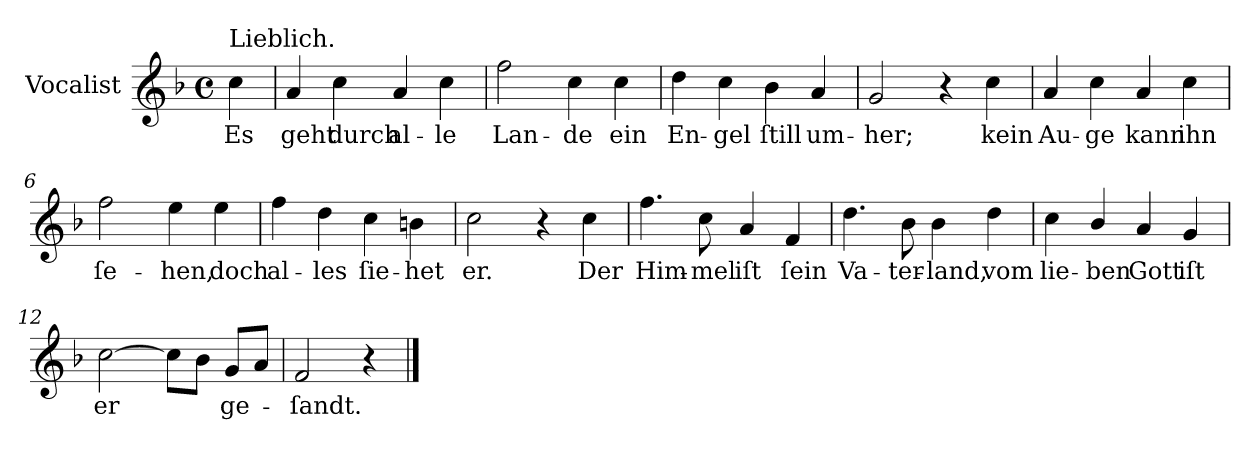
**kern	**text
*part1	*part1
*staff1	*staff1
*I"Vocalist	*
*clefG2	*
*k[b-]	*
*F:	*
*M4/4	*
*met(c)	*
=	=
!LO:TX:a:t=Lieblich.	!
4cc	Es
=1	=1
4a	geht
4cc	durch
4a	al-
4cc	-le
=2	=2
2ff	Lan-
4cc	-de
4cc	ein
=3	=3
4dd	En-
4cc	-gel
4b-	ſtill
4a	um-
=4	=4
2g	-her;
4r	.
4cc	kein
=5	=5
4a	Au-
4cc	-ge
4a	kann
4cc	ihn
=6	=6
2ff	ſe-
4ee	-hen,
4ee	doch
=7	=7
4ff	al-
4dd	-les
4cc	ſie-
4bn	-het
=8	=8
2cc	er.
4r	.
4cc	Der
=9	=9
4.ff	Him-
8cc	-mel
4a	iſt
4f	ſein
=10	=10
4.dd	Va-
8b-	-ter-
4b-	-land,
4dd	vom
=11	=11
4cc	lie-
4b-/	-ben
4a	Gott
4g	iſt
=12	=12
[2cc	er
8ccL]	.
8b-J	.
8gL	ge-
8aJ	.
=13	=13
2f	-ſandt.
4r	.
==	==
*-	*-
